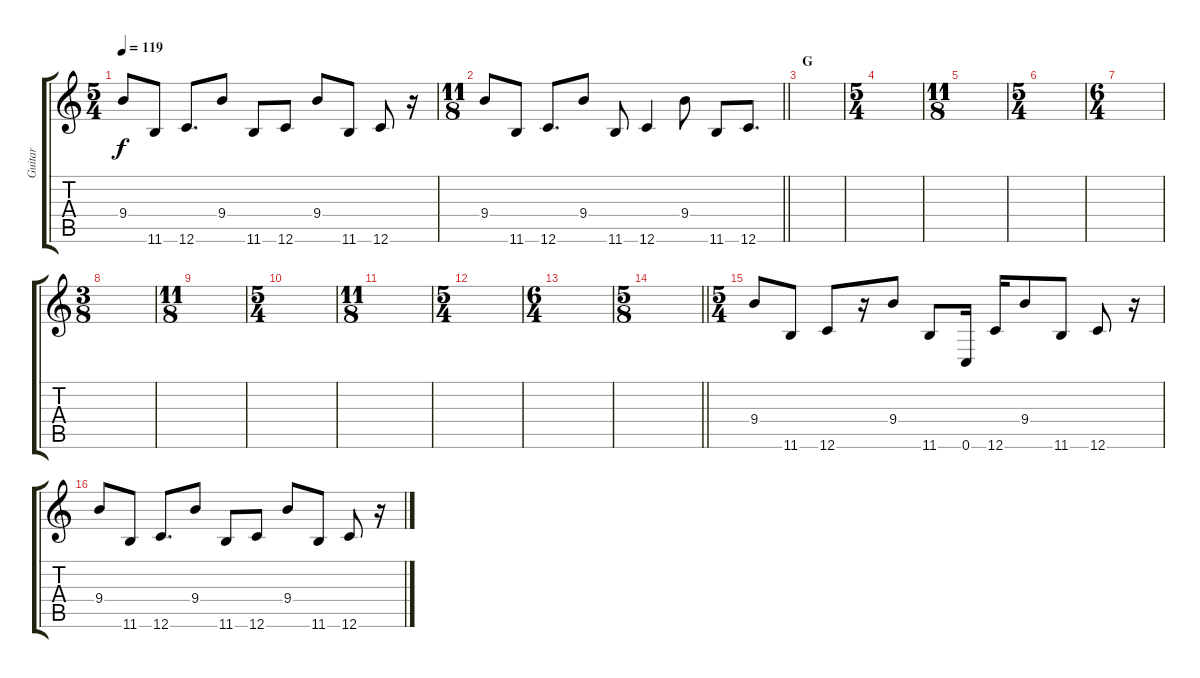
\track ("Guitar" "Guitar") {instrument electricguitarclean}
\staff {score tabs}
\tuning (G4 E4 A3 D3 G2 C2) {hide}
\ts (5 4)
\tempo 119
\clef g2
\ks c
9.4.8{dy f} 11.6.8 12.6.8{d} 9.4.8 11.6.8 12.6.8 9.4.8 11.6.8 12.6.8 r.16 |
\ts (11 8)
\barLineRight lightlight
9.4.8 11.6.8 12.6.8{d} 9.4.8 11.6.8 12.6.4 9.4.8 11.6.8 12.6.8{d} |
\section ("" "G")
|
\ts (5 4)
|
\ts (11 8)
|
\ts (5 4)
|
\ts (6 4)
|
\ts (3 8)
|
\ts (11 8)
|
\ts (5 4)
|
\ts (11 8)
|
\ts (5 4)
|
\ts (6 4)
|
\ts (5 8)
\barLineRight lightlight
|
\ts (5 4)
9.4.8 11.6.8 12.6.8 r.16 9.4.8 11.6.8 0.6.16 12.6.16 9.4.8 11.6.8 12.6.8 r.16 |
9.4.8 11.6.8 12.6.8{d} 9.4.8 11.6.8 12.6.8 9.4.8 11.6.8 12.6.8 r.16
